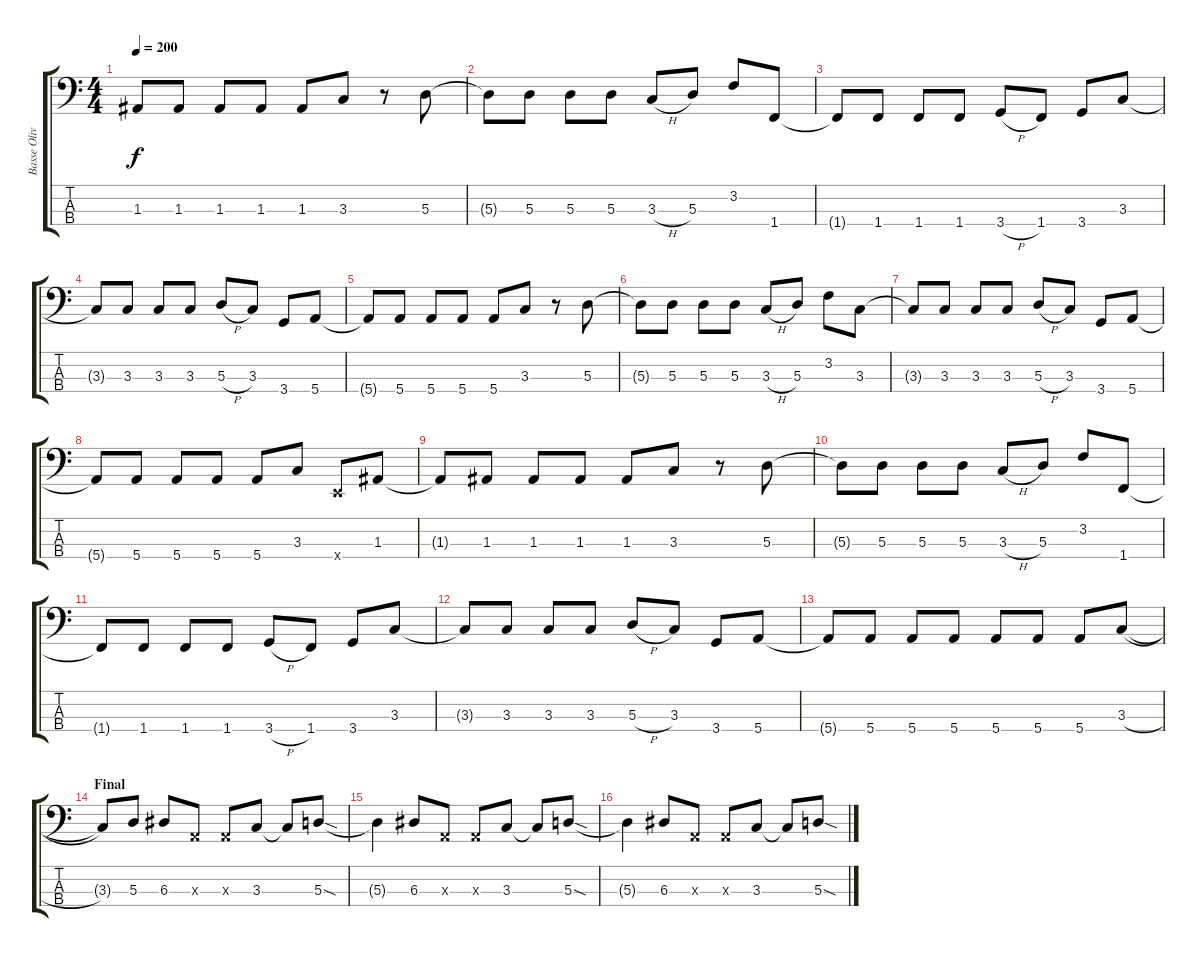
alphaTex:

\track ("Basse Oliv" "Basse Oliv") {instrument electricbassfinger}
\staff {score tabs}
\tuning (G2 D2 A1 E1) {hide}
\ts (4 4)
\tempo 200
\clef f4
\ks c
1.3{t}.8{dy f} 1.3.8 1.3.8 1.3.8 1.3.8 3.3.8 r.8 5.3.8 |
5.3{t}.8 5.3.8 5.3.8 5.3.8 3.3{h}.8 5.3.8 3.2.8 1.4.8 |
1.4{t}.8 1.4.8 1.4.8 1.4.8 3.4{h}.8 1.4.8 3.4.8 3.3.8 |
3.3{t}.8 3.3.8 3.3.8 3.3.8 5.3{h}.8 3.3.8 3.4.8 5.4.8 |
5.4{t}.8 5.4.8 5.4.8 5.4.8 5.4.8 3.3.8 r.8 5.3.8 |
5.3{t}.8 5.3.8 5.3.8 5.3.8 3.3{h}.8 5.3.8 3.2.8 3.3.8 |
3.3{t}.8 3.3.8 3.3.8 3.3.8 5.3{h}.8 3.3.8 3.4.8 5.4.8 |
5.4{t}.8 5.4.8 5.4.8 5.4.8 5.4.8 3.3.8 0.4{x}.8 1.3.8 |
1.3{t}.8 1.3.8 1.3.8 1.3.8 1.3.8 3.3.8 r.8 5.3.8 |
5.3{t}.8 5.3.8 5.3.8 5.3.8 3.3{h}.8 5.3.8 3.2.8 1.4.8 |
1.4{t}.8 1.4.8 1.4.8 1.4.8 3.4{h}.8 1.4.8 3.4.8 3.3.8 |
3.3{t}.8 3.3.8 3.3.8 3.3.8 5.3{h}.8 3.3.8 3.4.8 5.4.8 |
5.4{t}.8 5.4.8 5.4.8 5.4.8 5.4.8 5.4.8 5.4.8 3.3{h}.8 |
\section ("" "Final")
3.3{t}.8 5.3.8 6.3.8 0.3{x}.8 0.3{x}.8 3.3.8 3.3{t}.8 5.3{sod}.8 |
5.3{t}.4 6.3.8 0.3{x}.8 0.3{x}.8 3.3.8 3.3{t}.8 5.3{sod}.8 |
5.3{t}.4 6.3.8 0.3{x}.8 0.3{x}.8 3.3.8 3.3{t}.8 5.3{sod}.8
